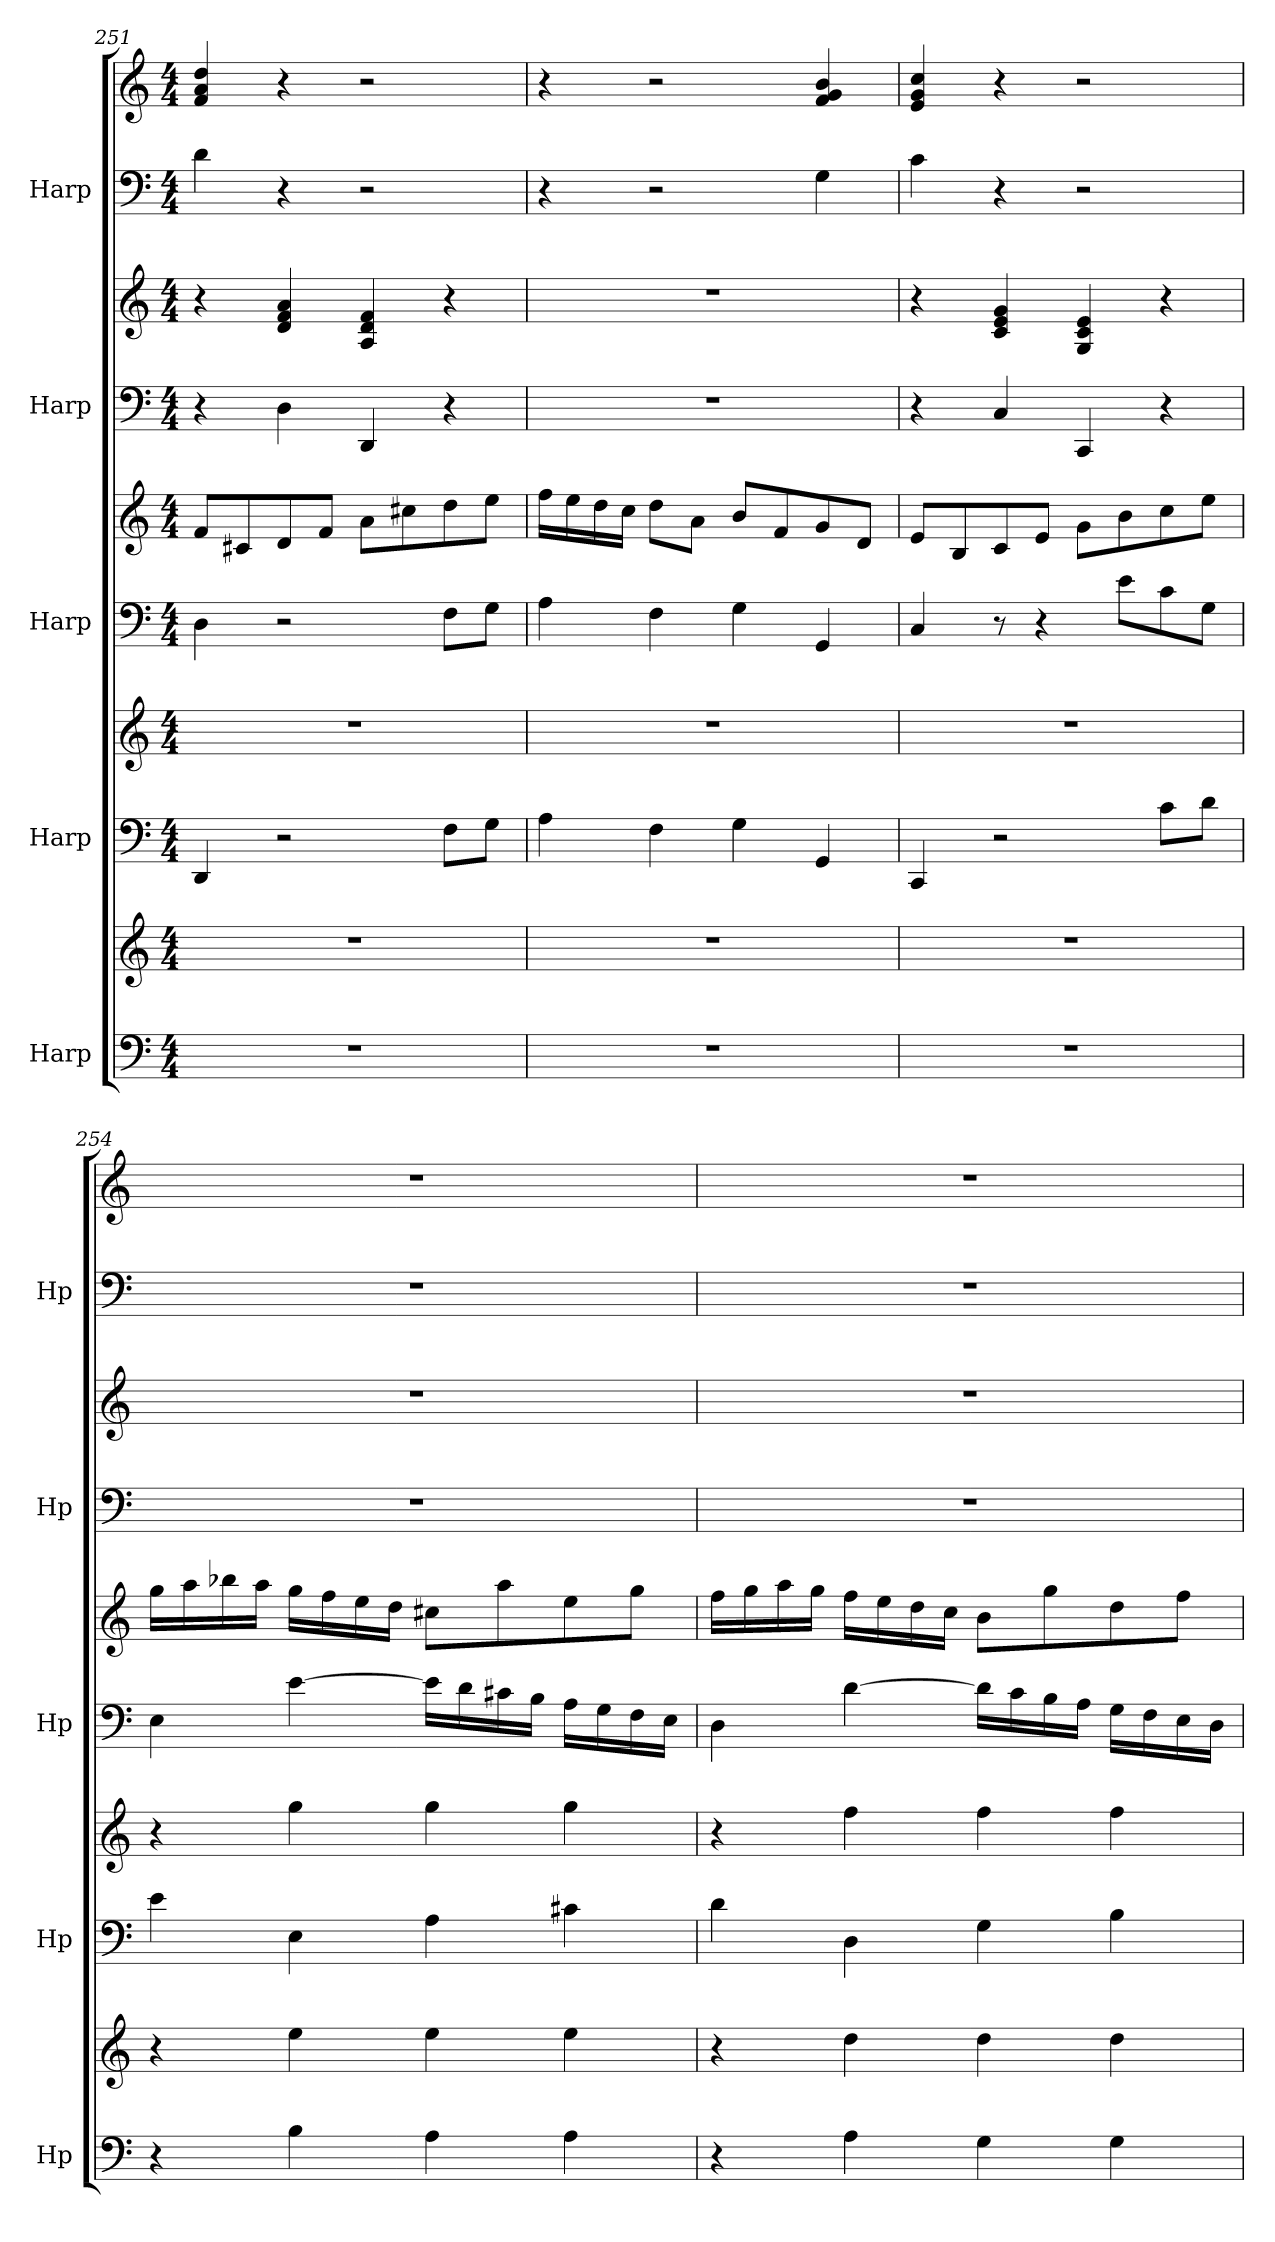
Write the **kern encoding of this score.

**kern	**kern	**kern	**kern	**kern	**kern	**kern	**kern	**kern	**kern
*part5	*part5	*part4	*part4	*part3	*part3	*part2	*part2	*part1	*part1
*staff10	*staff9	*staff8	*staff7	*staff6	*staff5	*staff4	*staff3	*staff2	*staff1
*I"Harp	*	*I"Harp	*	*I"Harp	*	*I"Harp	*	*I"Harp	*
*I'Hp	*	*I'Hp	*	*I'Hp	*	*I'Hp	*	*I'Hp	*
*clefF4	*clefG2	*clefF4	*clefG2	*clefF4	*clefG2	*clefF4	*clefG2	*clefF4	*clefG2
*k[]	*k[]	*k[]	*k[]	*k[]	*k[]	*k[]	*k[]	*k[]	*k[]
*M4/4	*M4/4	*M4/4	*M4/4	*M4/4	*M4/4	*M4/4	*M4/4	*M4/4	*M4/4
=251	=251	=251	=251	=251	=251	=251	=251	=251	=251
1r	1r	4DD/	1r	4D\	8f/L	4r	4r	4d\	4f/ 4a/ 4dd/
.	.	.	.	.	8c#X/	.	.	.	.
.	.	2r	.	2r	8d/	4D\	4d/ 4f/ 4a/	4r	4r
.	.	.	.	.	8f/J	.	.	.	.
.	.	.	.	.	8a\L	4DD/	4A/ 4d/ 4f/	2r	2r
.	.	.	.	.	8cc#X\	.	.	.	.
.	.	8F\L	.	8F\L	8dd\	4r	4r	.	.
.	.	8G\J	.	8G\J	8ee\J	.	.	.	.
=252	=252	=252	=252	=252	=252	=252	=252	=252	=252
1r	1r	4A\	1r	4A\	16ff\LL	1r	1r	4r	4r
.	.	.	.	.	16ee\	.	.	.	.
.	.	.	.	.	16dd\	.	.	.	.
.	.	.	.	.	16cc\JJ	.	.	.	.
.	.	4F\	.	4F\	8dd\L	.	.	2r	2r
.	.	.	.	.	8a\J	.	.	.	.
.	.	4G\	.	4G\	8b/L	.	.	.	.
.	.	.	.	.	8f/	.	.	.	.
.	.	4GG/	.	4GG/	8g/	.	.	4G\	4f/ 4g/ 4b/
.	.	.	.	.	8d/J	.	.	.	.
=253	=253	=253	=253	=253	=253	=253	=253	=253	=253
1r	1r	4CC/	1r	4C/	8e/L	4r	4r	4c\	4e/ 4g/ 4cc/
.	.	.	.	.	8B/	.	.	.	.
.	.	2r	.	8r	8c/	4C/	4c/ 4e/ 4g/	4r	4r
.	.	.	.	4r	8e/J	.	.	.	.
.	.	.	.	.	8g\L	4CC/	4G/ 4c/ 4e/	2r	2r
.	.	.	.	8e\L	8b\	.	.	.	.
.	.	8c\L	.	8c\	8cc\	4r	4r	.	.
.	.	8d\J	.	8G\J	8ee\J	.	.	.	.
!!LO:PB:g=z
=254	=254	=254	=254	=254	=254	=254	=254	=254	=254
4r	4r	4e\	4r	4E\	16gg\LL	1r	1r	1r	1r
.	.	.	.	.	16aa\	.	.	.	.
.	.	.	.	.	16bb-X\	.	.	.	.
.	.	.	.	.	16aa\JJ	.	.	.	.
4B\	4ee\	4E\	4gg\	[4e\	16gg\LL	.	.	.	.
.	.	.	.	.	16ff\	.	.	.	.
.	.	.	.	.	16ee\	.	.	.	.
.	.	.	.	.	16dd\JJ	.	.	.	.
4A\	4ee\	4A\	4gg\	16e\LL]	8cc#X\L	.	.	.	.
.	.	.	.	16d\	.	.	.	.	.
.	.	.	.	16c#X\	8aa\	.	.	.	.
.	.	.	.	16B\JJ	.	.	.	.	.
4A\	4ee\	4c#X\	4gg\	16A\LL	8ee\	.	.	.	.
.	.	.	.	16G\	.	.	.	.	.
.	.	.	.	16F\	8gg\J	.	.	.	.
.	.	.	.	16E\JJ	.	.	.	.	.
=255	=255	=255	=255	=255	=255	=255	=255	=255	=255
4r	4r	4d\	4r	4D\	16ff\LL	1r	1r	1r	1r
.	.	.	.	.	16gg\	.	.	.	.
.	.	.	.	.	16aa\	.	.	.	.
.	.	.	.	.	16gg\JJ	.	.	.	.
4A\	4dd\	4D\	4ff\	[4d\	16ff\LL	.	.	.	.
.	.	.	.	.	16ee\	.	.	.	.
.	.	.	.	.	16dd\	.	.	.	.
.	.	.	.	.	16cc\JJ	.	.	.	.
4G\	4dd\	4G\	4ff\	16d\LL]	8b\L	.	.	.	.
.	.	.	.	16c\	.	.	.	.	.
.	.	.	.	16B\	8gg\	.	.	.	.
.	.	.	.	16A\JJ	.	.	.	.	.
4G\	4dd\	4B\	4ff\	16G\LL	8dd\	.	.	.	.
.	.	.	.	16F\	.	.	.	.	.
.	.	.	.	16E\	8ff\J	.	.	.	.
.	.	.	.	16D\JJ	.	.	.	.	.
=	=	=	=	=	=	=	=	=	=
*-	*-	*-	*-	*-	*-	*-	*-	*-	*-
